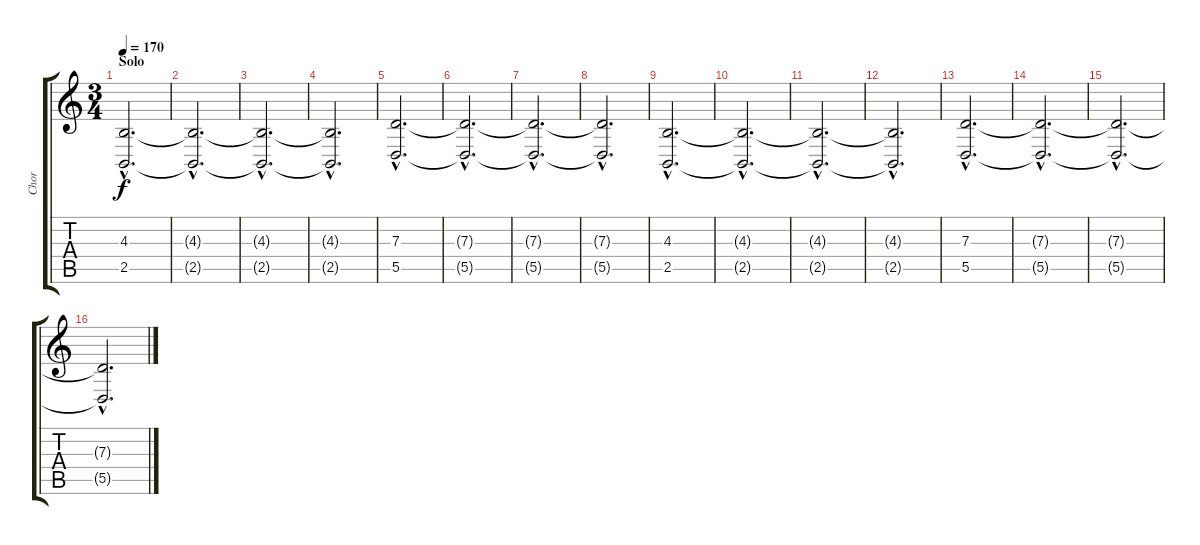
\track ("Chor" "Chor") {instrument pad4choir}
\staff {score tabs}
\tuning (E4 B3 G3 D3 A2 E2) {hide}
\ts (3 4)
\section ("" "Solo")
\tempo 170
\clef g2
\ks c
(4.3{hac} 2.5{hac}).2{d dy f} |
(4.3{hac t} 2.5{hac t}).2{d} |
(4.3{hac t} 2.5{hac t}).2{d} |
(4.3{hac t} 2.5{hac t}).2{d} |
(7.3{hac} 5.5{hac}).2{d} |
(7.3{hac t} 5.5{hac t}).2{d} |
(7.3{hac t} 5.5{hac t}).2{d} |
(7.3{hac t} 5.5{hac t}).2{d} |
(4.3{hac} 2.5{hac}).2{d} |
(4.3{hac t} 2.5{hac t}).2{d} |
(4.3{hac t} 2.5{hac t}).2{d} |
(4.3{hac t} 2.5{hac t}).2{d} |
(7.3{hac} 5.5{hac}).2{d} |
(7.3{hac t} 5.5{hac t}).2{d} |
(7.3{hac t} 5.5{hac t}).2{d} |
(7.3{hac t} 5.5{hac t}).2{d volume 0}
